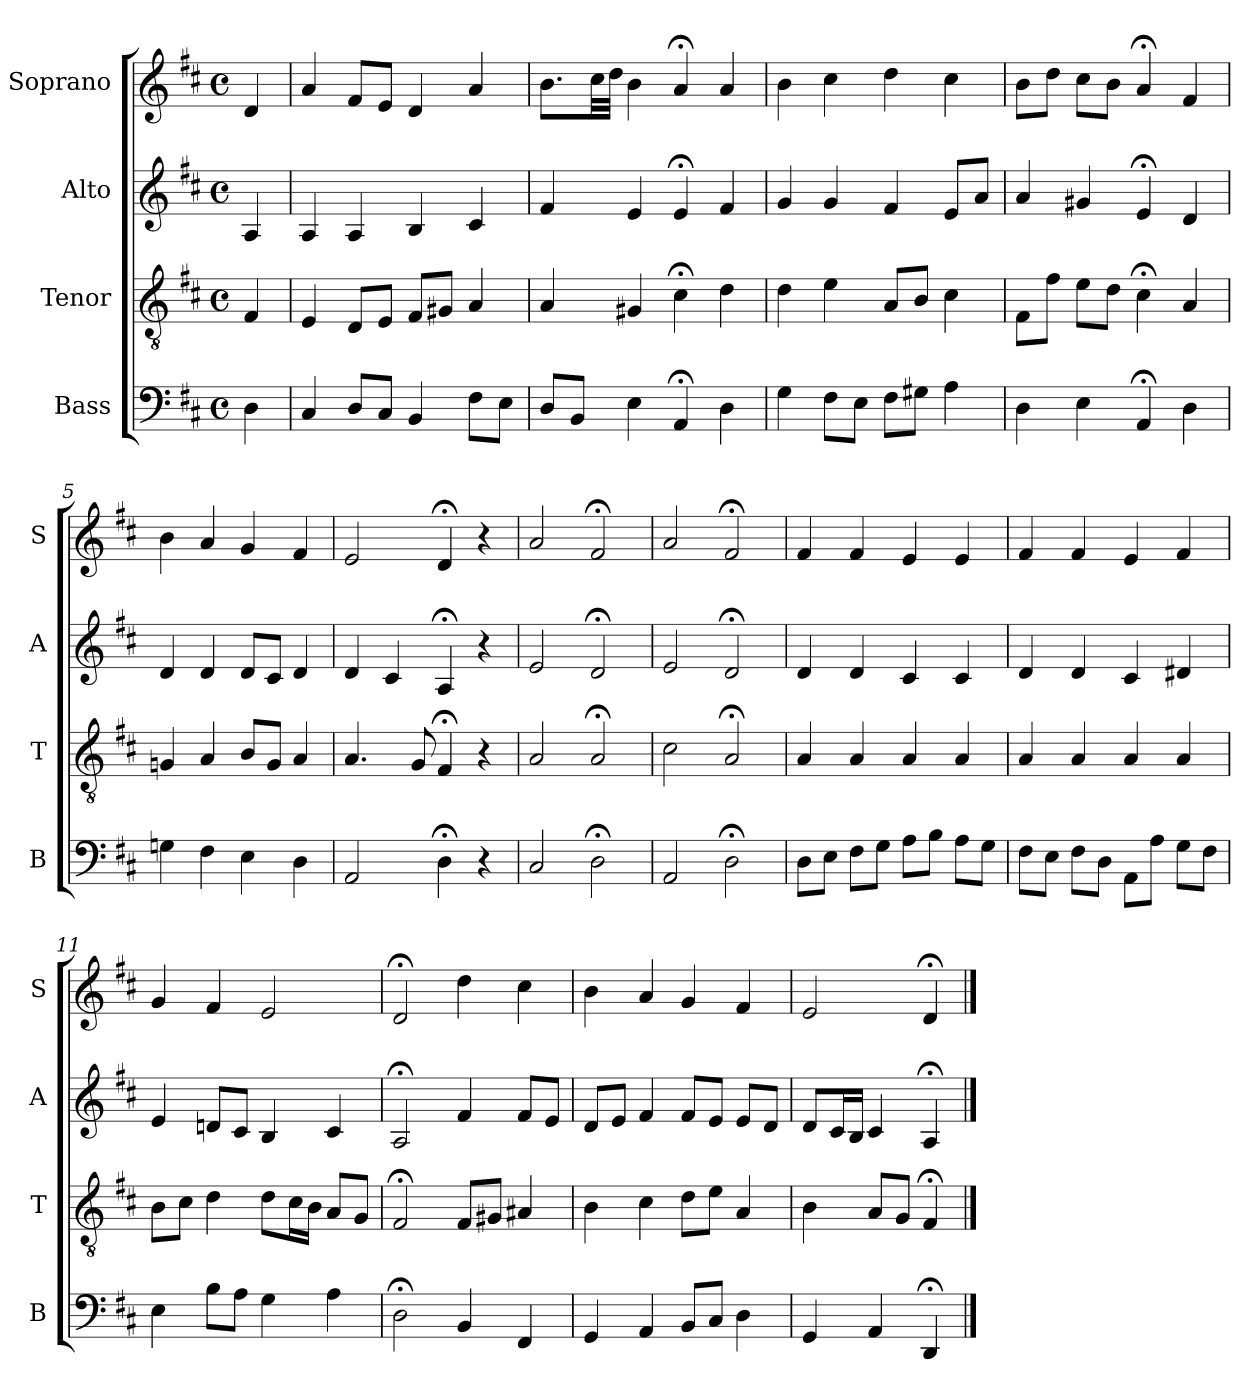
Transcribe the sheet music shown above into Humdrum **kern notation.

**kern	**kern	**kern	**kern
*part4	*part3	*part2	*part1
*staff4	*staff3	*staff2	*staff1
*I"Bass	*I"Tenor	*I"Alto	*I"Soprano
*I'B	*I'T	*I'A	*I'S
*clefF4	*clefGv2	*clefG2	*clefG2
*k[f#c#]	*k[f#c#]	*k[f#c#]	*k[f#c#]
*D:	*D:	*D:	*D:
*M4/4	*M4/4	*M4/4	*M4/4
*met(c)	*met(c)	*met(c)	*met(c)
*MM100	*MM100	*MM100	*MM100
=	=	=	=
4D	4F#	4A	4d
=1	=1	=1	=1
4C#	4E	4A	4a
8DL	8DL	4A	8f#L
8C#J	8EJ	.	8eJ
4BB	8F#L	4B	4d
.	8G#XJ	.	.
8F#L	4A	4c#	4a
8EJ	.	.	.
=2	=2	=2	=2
8DL	4A	4f#	8.bL
8BBJ	.	.	.
.	.	.	32cc#LL
.	.	.	32ddJJJ
4E	4G#X	4e	4b
4AA;<	4c#;<	4e;<	4a;<
4D	4d	4f#	4a
=3	=3	=3	=3
4G	4d	4g	4b
8F#L	4e	4g	4cc#
8EJ	.	.	.
8F#L	8AL	4f#	4dd
8G#XJ	8BJ	.	.
4A	4c#	8eL	4cc#
.	.	8aJ	.
=4	=4	=4	=4
4D	8F#L	4a	8bL
.	8f#J	.	8ddJ
4E	8eL	4g#X	8cc#L
.	8dJ	.	8bJ
4AA;<	4c#;<	4e;<	4a;<
4D	4A	4d	4f#
=5	=5	=5	=5
4Gn	4Gn	4d	4b
4F#	4A	4d	4a
4E	8BL	8dL	4g
.	8GJ	8c#J	.
4D	4A	4d	4f#
=6	=6	=6	=6
2AA	4.A	4d	2e
.	.	4c#	.
.	8G	.	.
4D;<	4F#;<	4A;<	4d;<
4r	4r	4r	4r
=7	=7	=7	=7
2C#	2A	2e	2a
2D;<	2A;<	2d;<	2f#;<
=8	=8	=8	=8
2AA	2c#	2e	2a
2D;<	2A;<	2d;<	2f#;<
=9	=9	=9	=9
8DL	4A	4d	4f#
8EJ	.	.	.
8F#L	4A	4d	4f#
8GJ	.	.	.
8AL	4A	4c#	4e
8BJ	.	.	.
8AL	4A	4c#	4e
8GJ	.	.	.
=10	=10	=10	=10
8F#L	4A	4d	4f#
8EJ	.	.	.
8F#L	4A	4d	4f#
8DJ	.	.	.
8AAL	4A	4c#	4e
8AJ	.	.	.
8GL	4A	4d#X	4f#
8F#J	.	.	.
=11	=11	=11	=11
4E	8BL	4e	4g
.	8c#J	.	.
8BL	4d	8dnL	4f#
8AJ	.	8c#J	.
4G	8dL	4B	2e
.	16c#L	.	.
.	16BJJ	.	.
4A	8AL	4c#	.
.	8GJ	.	.
=12	=12	=12	=12
2D;<	2F#;<	2A;<	2d;<
4BB	8F#L	4f#	4dd
.	8G#XJ	.	.
4FF#	4A#X	8f#L	4cc#
.	.	8eJ	.
=13	=13	=13	=13
4GG	4B	8dL	4b
.	.	8eJ	.
4AA	4c#	4f#	4a
8BBL	8dL	8f#L	4g
8C#J	8eJ	8eJ	.
4D	4A	8eL	4f#
.	.	8dJ	.
=14	=14	=14	=14
4GG	4B	8dL	2e
.	.	16c#L	.
.	.	16BJJ	.
4AA	8AL	4c#	.
.	8GJ	.	.
4DD;<	4F#;<	4A;<	4d;<
==	==	==	==
*-	*-	*-	*-
